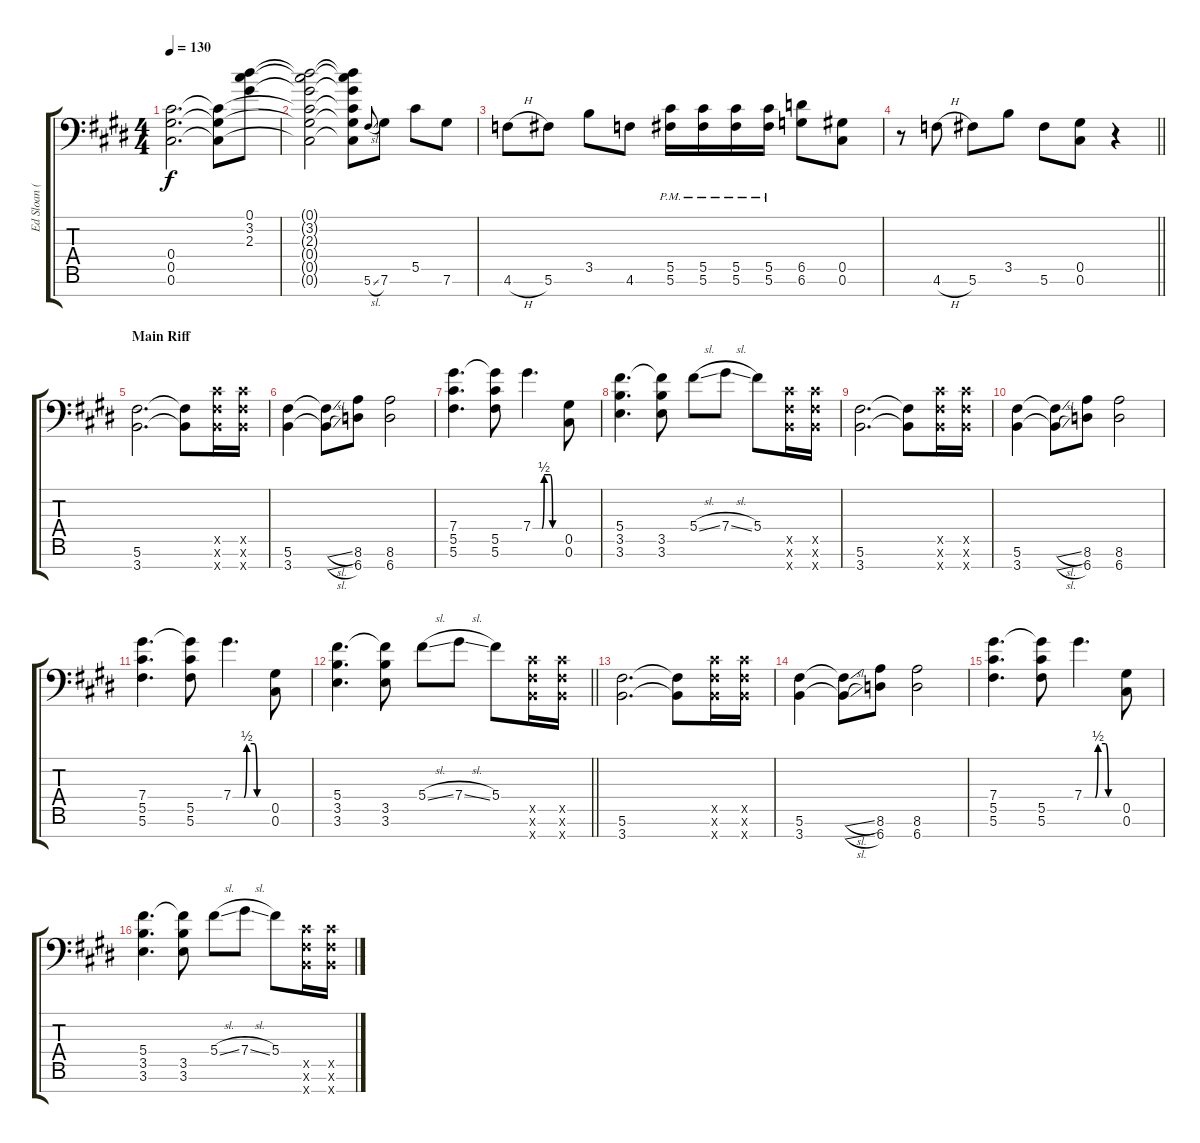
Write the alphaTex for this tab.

\track ("Ed Sloan (Electric) (L)" "Ed Sloan (") {instrument distortionguitar}
\staff {score tabs}
\tuning (Eb4 Bb3 Gb3 Db3 Ab2 Db2 Ab1) {hide}
\ts (4 4)
\tempo 130
\clef f4
\ks c#minor
(0.4 0.5 0.6).2{d dy f} (0.4{t} 0.5{t} 0.6{t}).8 (0.1 3.2 2.3).8 |
(0.1{t} 3.2{t} 2.3{t} 0.4{t} 0.5{t} 0.6{t}).2 (0.1{t} 3.2{t} 2.3{t} 0.4{t} 0.5{t} 0.6{t}).8 5.6{sl}.8{gr onbeat} 7.6.8 5.5.8 7.6.8 |
4.6{h}.8 5.6.8 3.5.8 4.6.8 (5.5{pm} 5.6{pm}).16 (5.5{pm} 5.6{pm}).16 (5.5{pm} 5.6{pm}).16 (5.5{pm} 5.6{pm}).16 (6.5 6.6).8 (0.5 0.6).8 |
\barLineRight lightlight
r.8 4.6{h}.8 5.6.8 3.5.8 5.6.8 (0.5 0.6).8 r.4 |
\section ("" "Main Riff")
(5.6 3.7).2{d} (5.6{t} 3.7{t}).8 (5.5{x} 5.6{x} 3.7{x}).16 (5.5{x} 5.6{x} 3.7{x}).16 |
(5.6 3.7).4 (5.6{sl t} 3.7{sl t}).8 (8.6 6.7).8 (8.6 6.7).2 |
(7.4 5.5 5.6).4{d} (7.4{t} 5.5 5.6).8 7.4{be (custom 0 0 19 0 24 2 37 2 42 0 60 0)}.4{d} (0.5 0.6).8 |
(5.4 3.5 3.6).4{d} (5.4{t} 3.5 3.6).8 5.4{sl}.8 7.4{sl}.8 5.4.8 (5.5{x} 5.6{x} 3.7{x}).16 (5.5{x} 5.6{x} 3.7{x}).16 |
(5.6 3.7).2{d} (5.6{t} 3.7{t}).8 (5.5{x} 5.6{x} 3.7{x}).16 (5.5{x} 5.6{x} 3.7{x}).16 |
(5.6 3.7).4 (5.6{sl t} 3.7{sl t}).8 (8.6 6.7).8 (8.6 6.7).2 |
(7.4 5.5 5.6).4{d} (7.4{t} 5.5 5.6).8 7.4{be (custom 0 0 19 0 24 2 37 2 42 0 60 0)}.4{d} (0.5 0.6).8 |
\barLineRight lightlight
(5.4 3.5 3.6).4{d} (5.4{t} 3.5 3.6).8 5.4{sl}.8 7.4{sl}.8 5.4.8 (5.5{x} 5.6{x} 3.7{x}).16 (5.5{x} 5.6{x} 3.7{x}).16 |
(5.6 3.7).2{d} (5.6{t} 3.7{t}).8 (5.5{x} 5.6{x} 3.7{x}).16 (5.5{x} 5.6{x} 3.7{x}).16 |
(5.6 3.7).4 (5.6{sl t} 3.7{sl t}).8 (8.6 6.7).8 (8.6 6.7).2 |
(7.4 5.5 5.6).4{d} (7.4{t} 5.5 5.6).8 7.4{be (custom 0 0 19 0 24 2 37 2 42 0 60 0)}.4{d} (0.5 0.6).8 |
(5.4 3.5 3.6).4{d} (5.4{t} 3.5 3.6).8 5.4{sl}.8 7.4{sl}.8 5.4.8 (5.5{x} 5.6{x} 3.7{x}).16 (5.5{x} 5.6{x} 3.7{x}).16
